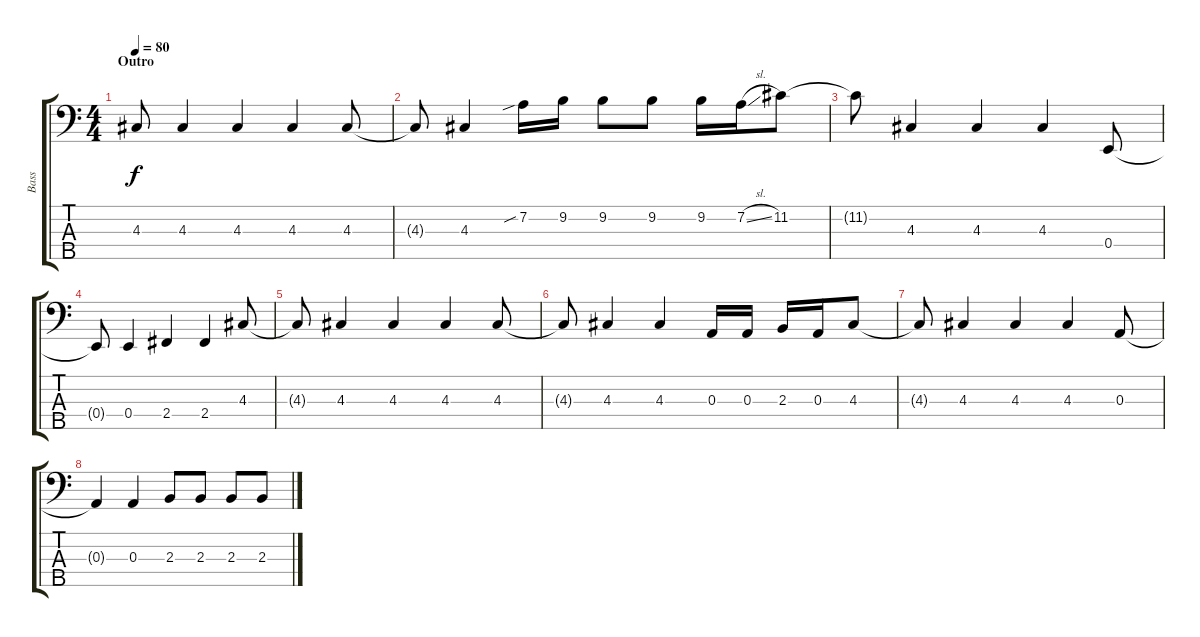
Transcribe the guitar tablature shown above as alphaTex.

\track ("Bass" "Bass") {instrument electricbassfinger}
\staff {score tabs}
\tuning (G2 D2 A1 E1 A0) {hide}
\ts (4 4)
\section ("" "Outro")
\tempo 80
\clef f4
\ks c
4.3{t}.8{dy f} 4.3.4 4.3.4 4.3.4 4.3.8 |
4.3{t}.8 4.3.4 7.2{sib}.16 9.2.16 9.2.8 9.2.8 9.2.16 7.2{sl}.16 11.2.8 |
11.2{t}.8 4.3.4 4.3.4 4.3.4 0.4.8 |
0.4{t}.8 0.4.4 2.4.4 2.4.4 4.3.8 |
4.3{t}.8 4.3.4 4.3.4 4.3.4 4.3.8 |
4.3{t}.8 4.3.4 4.3.4 0.3.16 0.3.16 2.3.16 0.3.16 4.3.8 |
4.3{t}.8 4.3.4 4.3.4 4.3.4 0.3.8 |
0.3{t}.4 0.3.4 2.3.8 2.3.8 2.3.8 2.3.8
